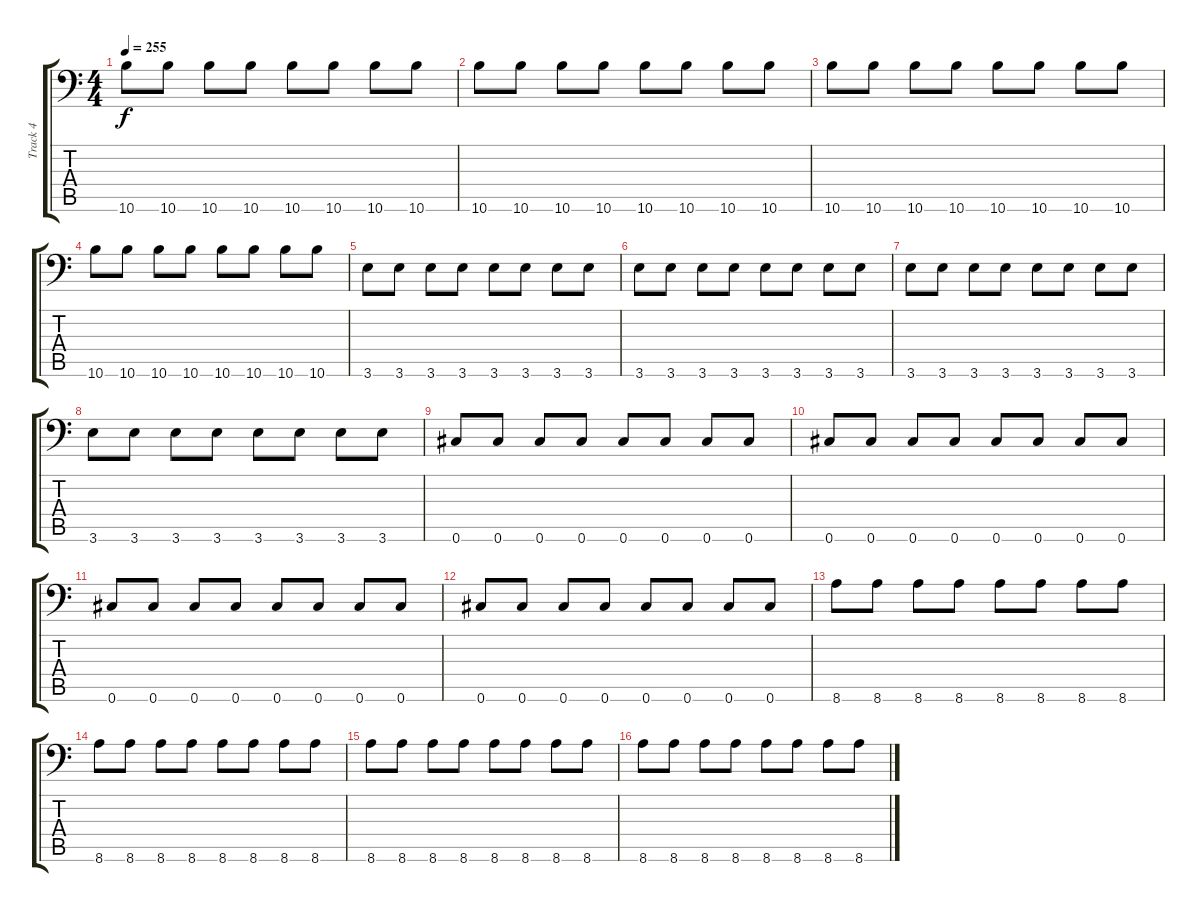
\track ("Track 4" "Track 4") {instrument electricbasspick}
\staff {score tabs}
\tuning (Eb4 Bb3 Gb3 Db3 Ab2 Db2) {hide}
\ts (4 4)
\tempo 255
\clef f4
\ks c
10.6.8{dy f} 10.6.8 10.6.8 10.6.8 10.6.8 10.6.8 10.6.8 10.6.8 |
10.6.8 10.6.8 10.6.8 10.6.8 10.6.8 10.6.8 10.6.8 10.6.8 |
10.6.8 10.6.8 10.6.8 10.6.8 10.6.8 10.6.8 10.6.8 10.6.8 |
10.6.8 10.6.8 10.6.8 10.6.8 10.6.8 10.6.8 10.6.8 10.6.8 |
3.6.8 3.6.8 3.6.8 3.6.8 3.6.8 3.6.8 3.6.8 3.6.8 |
3.6.8 3.6.8 3.6.8 3.6.8 3.6.8 3.6.8 3.6.8 3.6.8 |
3.6.8 3.6.8 3.6.8 3.6.8 3.6.8 3.6.8 3.6.8 3.6.8 |
3.6.8 3.6.8 3.6.8 3.6.8 3.6.8 3.6.8 3.6.8 3.6.8 |
0.6.8 0.6.8 0.6.8 0.6.8 0.6.8 0.6.8 0.6.8 0.6.8 |
0.6.8 0.6.8 0.6.8 0.6.8 0.6.8 0.6.8 0.6.8 0.6.8 |
0.6.8 0.6.8 0.6.8 0.6.8 0.6.8 0.6.8 0.6.8 0.6.8 |
0.6.8 0.6.8 0.6.8 0.6.8 0.6.8 0.6.8 0.6.8 0.6.8 |
8.6.8 8.6.8 8.6.8 8.6.8 8.6.8 8.6.8 8.6.8 8.6.8 |
8.6.8 8.6.8 8.6.8 8.6.8 8.6.8 8.6.8 8.6.8 8.6.8 |
8.6.8 8.6.8 8.6.8 8.6.8 8.6.8 8.6.8 8.6.8 8.6.8 |
8.6.8 8.6.8 8.6.8 8.6.8 8.6.8 8.6.8 8.6.8 8.6.8
